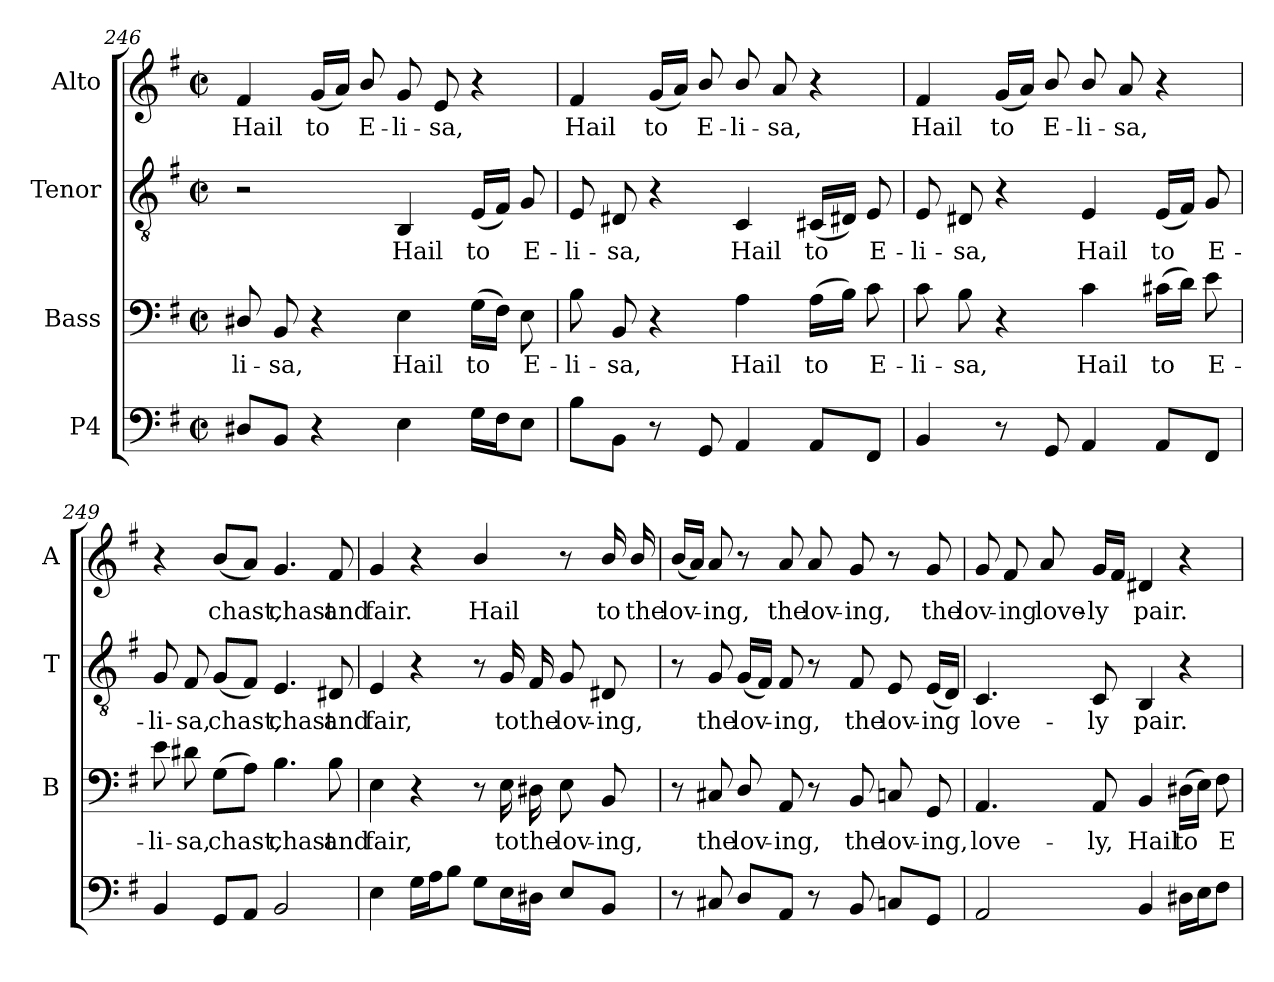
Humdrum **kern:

**kern	**kern	**text	**kern	**text	**kern	**text
*part4	*part3	*part3	*part2	*part2	*part1	*part1
*staff4	*staff3	*staff3	*staff2	*staff2	*staff1	*staff1
*I"P4	*I"Bass	*	*I"Tenor	*	*I"Alto	*
*	*I'B	*	*I'T	*	*I'A	*
!!LO:LB:g=z
*clefF4	*clefF4	*	*clefGv2	*	*clefG2	*
*k[f#]	*k[f#]	*	*k[f#]	*	*k[f#]	*
*e:	*e:	*	*e:	*	*e:	*
*M2/2	*M2/2	*	*M2/2	*	*M2/2	*
*met(c|)	*met(c|)	*	*met(c|)	*	*met(c|)	*
=246	=246	=246	=246	=246	=246	=246
!	!	!LO:LY:b:color=#000000	!	!	!	!
!	!	!	!	!	!	!LO:LY:b:color=#000000
8D#Xi/L	8D#Xi/	-li-	2r	.	4f#i/	Hail
!	!	!LO:LY:b:color=#000000	!	!	!	!
8BBi/J	8BBi/	-sa,	.	.	.	.
!	!	!	!	!	!	!LO:LY:b:color=#000000
4r	4r	.	.	.	(16gi/LL	to
.	.	.	.	.	16ai/JJ)	.
!	!	!	!	!	!	!LO:LY:b:color=#000000
.	.	.	.	.	8bi/	E-
!	!	!LO:LY:b:color=#000000	!	!	!	!
!	!	!	!	!LO:LY:b:color=#000000	!	!
!	!	!	!	!	!	!LO:LY:b:color=#000000
4Ei\	4Ei\	Hail	4BBi/	Hail	8gi/	-li-
!	!	!	!	!	!	!LO:LY:b:color=#000000
.	.	.	.	.	8ei/	-sa,
!	!	!LO:LY:b:color=#000000	!	!	!	!
!	!	!	!	!LO:LY:b:color=#000000	!	!
16Gi\LL	(16Gi\LL	to	(16Ei/LL	to	4r	.
16F#i\J	16F#i\JJ)	.	16F#i/JJ)	.	.	.
!	!	!LO:LY:b:color=#000000	!	!	!	!
!	!	!	!	!LO:LY:b:color=#000000	!	!
8Ei\J	8Ei\	E-	8Gi/	E-	.	.
=247	=247	=247	=247	=247	=247	=247
!	!	!LO:LY:b:color=#000000	!	!	!	!
!	!	!	!	!LO:LY:b:color=#000000	!	!
!	!	!	!	!	!	!LO:LY:b:color=#000000
8Bi\L	8Bi\	-li-	8Ei/	-li-	4f#i/	Hail
!	!	!LO:LY:b:color=#000000	!	!	!	!
!	!	!	!	!LO:LY:b:color=#000000	!	!
8BBi\J	8BBi/	-sa,	8D#Xi/	-sa,	.	.
!	!	!	!	!	!	!LO:LY:b:color=#000000
8r	4r	.	4r	.	(16gi/LL	to
.	.	.	.	.	16ai/JJ)	.
!	!	!	!	!	!	!LO:LY:b:color=#000000
8GGi/	.	.	.	.	8bi/	E-
!	!	!LO:LY:b:color=#000000	!	!	!	!
!	!	!	!	!LO:LY:b:color=#000000	!	!
!	!	!	!	!	!	!LO:LY:b:color=#000000
4AAi/	4Ai\	Hail	4Ci/	Hail	8bi/	-li-
!	!	!	!	!	!	!LO:LY:b:color=#000000
.	.	.	.	.	8ai/	-sa,
!	!	!LO:LY:b:color=#000000	!	!	!	!
!	!	!	!	!LO:LY:b:color=#000000	!	!
8AAi/L	(16Ai\LL	to	(16C#Xi/LL	to	4r	.
.	16Bi\JJ)	.	16D#Xi/JJ)	.	.	.
!	!	!LO:LY:b:color=#000000	!	!	!	!
!	!	!	!	!LO:LY:b:color=#000000	!	!
8FF#i/J	8ci\	E-	8Ei/	E-	.	.
=248	=248	=248	=248	=248	=248	=248
!	!	!LO:LY:b:color=#000000	!	!	!	!
!	!	!	!	!LO:LY:b:color=#000000	!	!
!	!	!	!	!	!	!LO:LY:b:color=#000000
4BBi/	8ci\	-li-	8Ei/	-li-	4f#i/	Hail
!	!	!LO:LY:b:color=#000000	!	!	!	!
!	!	!	!	!LO:LY:b:color=#000000	!	!
.	8Bi\	-sa,	8D#Xi/	-sa,	.	.
!	!	!	!	!	!	!LO:LY:b:color=#000000
8r	4r	.	4r	.	(16gi/LL	to
.	.	.	.	.	16ai/JJ)	.
!	!	!	!	!	!	!LO:LY:b:color=#000000
8GGi/	.	.	.	.	8bi/	E-
!	!	!LO:LY:b:color=#000000	!	!	!	!
!	!	!	!	!LO:LY:b:color=#000000	!	!
!	!	!	!	!	!	!LO:LY:b:color=#000000
4AAi/	4ci\	Hail	4Ei/	Hail	8bi/	-li-
!	!	!	!	!	!	!LO:LY:b:color=#000000
.	.	.	.	.	8ai/	-sa,
!	!	!LO:LY:b:color=#000000	!	!	!	!
!	!	!	!	!LO:LY:b:color=#000000	!	!
8AAi/L	(16c#Xi\LL	to	(16Ei/LL	to	4r	.
.	16di\JJ)	.	16F#i/JJ)	.	.	.
!	!	!LO:LY:b:color=#000000	!	!	!	!
!	!	!	!	!LO:LY:b:color=#000000	!	!
8FF#i/J	8ei\	E-	8Gi/	E-	.	.
=249	=249	=249	=249	=249	=249	=249
!	!	!LO:LY:b:color=#000000	!	!	!	!
!	!	!	!	!LO:LY:b:color=#000000	!	!
4BBi/	8ei\	-li-	8Gi/	-li-	4r	.
!	!	!LO:LY:b:color=#000000	!	!	!	!
!	!	!	!	!LO:LY:b:color=#000000	!	!
.	8d#Xi\	-sa,	8F#i/	-sa,	.	.
!	!	!LO:LY:b:color=#000000	!	!	!	!
!	!	!	!	!LO:LY:b:color=#000000	!	!
!	!	!	!	!	!	!LO:LY:b:color=#000000
8GGi/L	(8Gi\L	chast,	(8Gi/L	chast,	(8bi/L	chast,
8AAi/J	8Ai\J)	.	8F#i/J)	.	8ai/J)	.
!	!	!LO:LY:b:color=#000000	!	!	!	!
!	!	!	!	!LO:LY:b:color=#000000	!	!
!	!	!	!	!	!	!LO:LY:b:color=#000000
2BBi/	4.Bi\	chast	4.Ei/	chast	4.gi/	chast
!	!	!LO:LY:b:color=#000000	!	!	!	!
!	!	!	!	!LO:LY:b:color=#000000	!	!
!	!	!	!	!	!	!LO:LY:b:color=#000000
.	8Bi\	and	8D#Xi/	and	8f#i/	and
!!LO:PB:g=z
=250	=250	=250	=250	=250	=250	=250
!	!	!LO:LY:b:color=#000000	!	!	!	!
!	!	!	!	!LO:LY:b:color=#000000	!	!
!	!	!	!	!	!	!LO:LY:b:color=#000000
4Ei\	4Ei\	fair,	4Ei/	fair,	4gi/	fair.
16Gi\LL	4r	.	4r	.	4r	.
16Ai\J	.	.	.	.	.	.
8Bi\J	.	.	.	.	.	.
!	!	!	!	!	!	!LO:LY:b:color=#000000
8Gi\L	8r	.	8r	.	4bi/	Hail
!	!	!LO:LY:b:color=#000000	!	!	!	!
!	!	!	!	!LO:LY:b:color=#000000	!	!
16Ei\L	16Ei\	to	16Gi/	to	.	.
!	!	!LO:LY:b:color=#000000	!	!	!	!
!	!	!	!	!LO:LY:b:color=#000000	!	!
16D#Xi\JJ	16D#Xi\	the	16F#i/	the	.	.
!	!	!LO:LY:b:color=#000000	!	!	!	!
!	!	!	!	!LO:LY:b:color=#000000	!	!
8Ei/L	8Ei\	lov-	8Gi/	lov-	8r	.
!	!	!LO:LY:b:color=#000000	!	!	!	!
!	!	!	!	!LO:LY:b:color=#000000	!	!
!	!	!	!	!	!	!LO:LY:b:color=#000000
8BBi/J	8BBi/	-ing,	8D#Xi/	-ing,	16bi/	to
!	!	!	!	!	!	!LO:LY:b:color=#000000
.	.	.	.	.	16bi/	the
=251	=251	=251	=251	=251	=251	=251
!	!	!	!	!	!	!LO:LY:b:color=#000000
8r	8r	.	8r	.	(16bi/LL	lov-
.	.	.	.	.	16ai/JJ)	.
!	!	!LO:LY:b:color=#000000	!	!	!	!
!	!	!	!	!LO:LY:b:color=#000000	!	!
!	!	!	!	!	!	!LO:LY:b:color=#000000
8C#Xi/	8C#Xi/	the	8Gi/	the	8ai/	-ing,
!	!	!LO:LY:b:color=#000000	!	!	!	!
!	!	!	!	!LO:LY:b:color=#000000	!	!
8Di/L	8Di/	lov-	(16Gi/LL	lov-	8r	.
.	.	.	16F#i/JJ)	.	.	.
!	!	!LO:LY:b:color=#000000	!	!	!	!
!	!	!	!	!LO:LY:b:color=#000000	!	!
!	!	!	!	!	!	!LO:LY:b:color=#000000
8AAi/J	8AAi/	-ing,	8F#i/	-ing,	8ai/	the
!	!	!	!	!	!	!LO:LY:b:color=#000000
8r	8r	.	8r	.	8ai/	lov-
!	!	!LO:LY:b:color=#000000	!	!	!	!
!	!	!	!	!LO:LY:b:color=#000000	!	!
!	!	!	!	!	!	!LO:LY:b:color=#000000
8BBi/	8BBi/	the	8F#i/	the	8gi/	-ing,
!	!	!LO:LY:b:color=#000000	!	!	!	!
!	!	!	!	!LO:LY:b:color=#000000	!	!
8Cni/L	8Cni/	lov-	8Ei/	lov-	8r	.
!	!	!LO:LY:b:color=#000000	!	!	!	!
!	!	!	!	!LO:LY:b:color=#000000	!	!
!	!	!	!	!	!	!LO:LY:b:color=#000000
8GGi/J	8GGi/	-ing,	(16Ei/LL	-ing	8gi/	the
.	.	.	16Di/JJ)	.	.	.
=252	=252	=252	=252	=252	=252	=252
!	!	!LO:LY:b:color=#000000	!	!	!	!
!	!	!	!	!LO:LY:b:color=#000000	!	!
!	!	!	!	!	!	!LO:LY:b:color=#000000
2AAi/	4.AAi/	love-	4.Ci/	love-	8gi/	lov-
!	!	!	!	!	!	!LO:LY:b:color=#000000
.	.	.	.	.	8f#i/	-ing
!	!	!	!	!	!	!LO:LY:b:color=#000000
.	.	.	.	.	8ai/	love-
!	!	!LO:LY:b:color=#000000	!	!	!	!
!	!	!	!	!LO:LY:b:color=#000000	!	!
!	!	!	!	!	!	!LO:LY:b:color=#000000
.	8AAi/	-ly,	8Ci/	-ly	16gi/LL	-ly
.	.	.	.	.	16f#i/JJ	.
!	!	!LO:LY:b:color=#000000	!	!	!	!
!	!	!	!	!LO:LY:b:color=#000000	!	!
!	!	!	!	!	!	!LO:LY:b:color=#000000
4BBi/	4BBi/	Hail	4BBi/	pair.	4d#Xi/	pair.
!	!	!LO:LY:b:color=#000000	!	!	!	!
16D#Xi\LL	(16D#Xi\LL	to	4r	.	4r	.
16Ei\J	16Ei\JJ)	.	.	.	.	.
!	!	!LO:LY:b:color=#000000	!	!	!	!
8F#i\J	8F#i\	E-	.	.	.	.
=	=	=	=	=	=	=
*-	*-	*-	*-	*-	*-	*-
